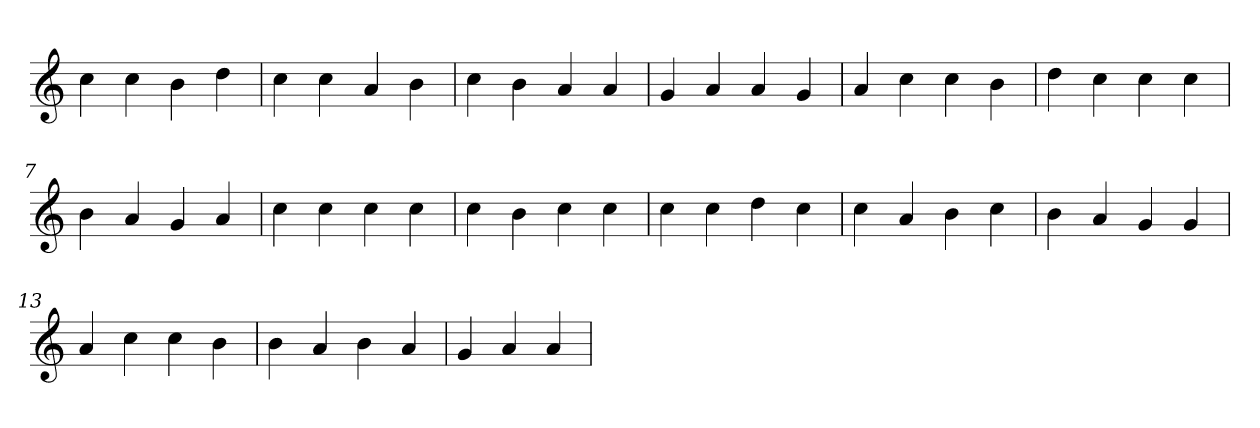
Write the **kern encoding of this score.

**kern
*part1
*staff1
*clefG2
=1
4cc
4cc
4b
4dd
=2
4cc
4cc
4a
4b
=3
4cc
4b
4a
4a
=4
4g
4a
4a
4g
=5
4a
4cc
4cc
4b
=6
4dd
4cc
4cc
4cc
=7
4b
4a
4g
4a
=8
4cc
4cc
4cc
4cc
=9
4cc
4b
4cc
4cc
=10
4cc
4cc
4dd
4cc
=11
4cc
4a
4b
4cc
=12
4b
4a
4g
4g
=13
4a
4cc
4cc
4b
=14
4b
4a
4b
4a
=15
4g
4a
4a
=
*-
